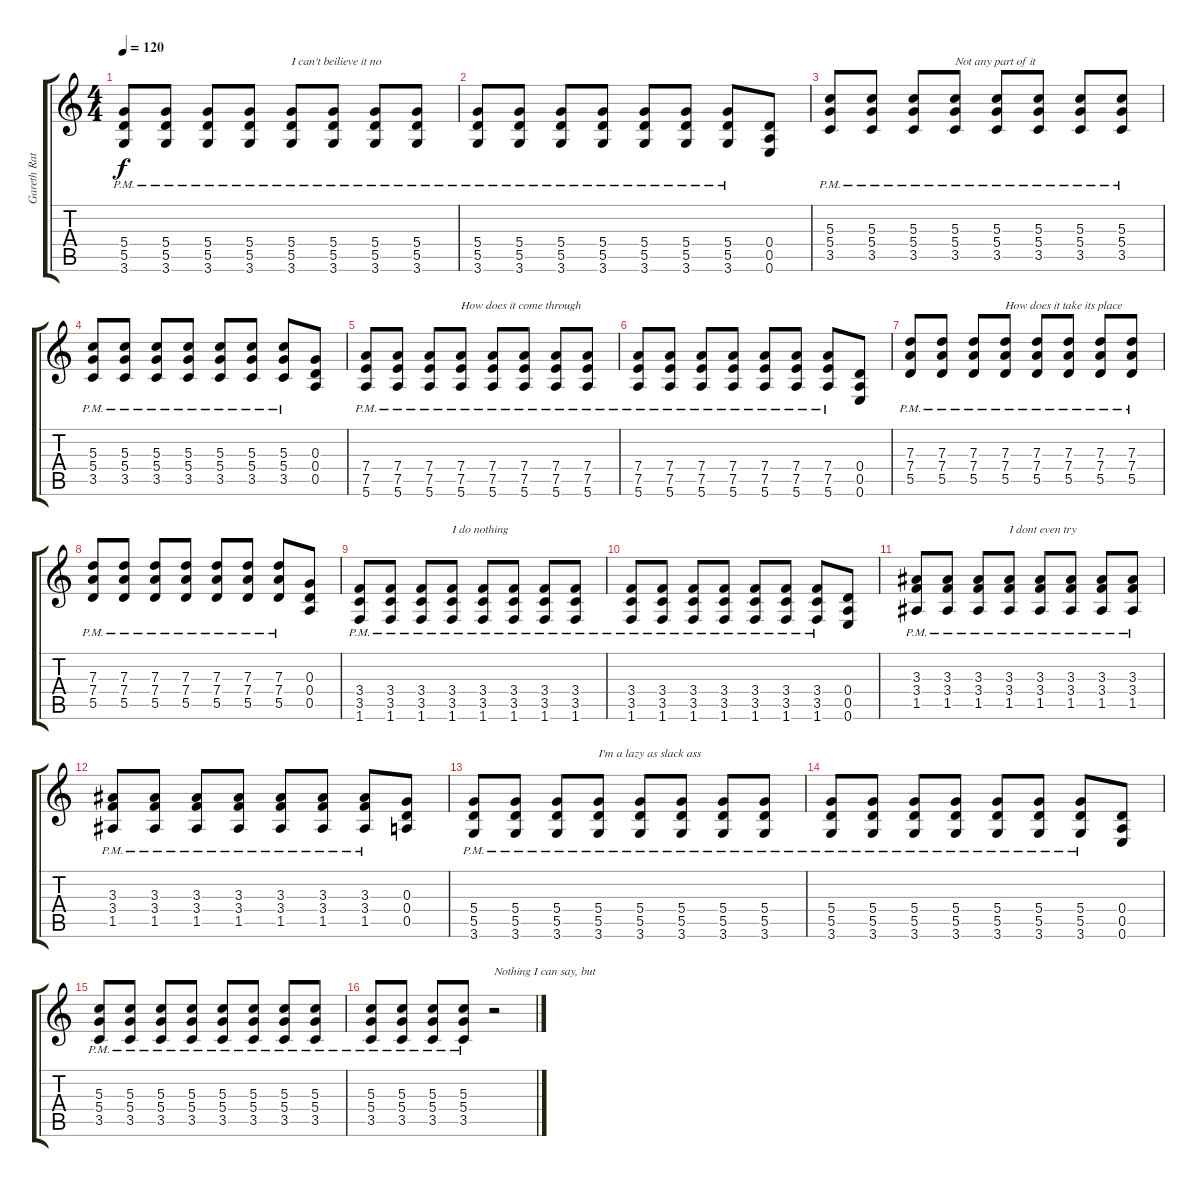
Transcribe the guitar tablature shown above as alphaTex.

\track ("Gareth Ratcliffe" "Gareth Rat") {instrument distortionguitar}
\staff {score tabs}
\tuning (E4 B3 G3 D3 A2 E2) {hide}
\ts (4 4)
\tempo 120
\clef g2
\ks c
(5.4{pm} 5.5{pm} 3.6{pm}).8{dy f} (5.4{pm} 5.5{pm} 3.6{pm}).8 (5.4{pm} 5.5{pm} 3.6{pm}).8 (5.4{pm} 5.5{pm} 3.6{pm}).8 (5.4{pm} 5.5{pm} 3.6{pm}).8{txt "I can't beilieve it no"} (5.4{pm} 5.5{pm} 3.6{pm}).8 (5.4{pm} 5.5{pm} 3.6{pm}).8 (5.4{pm} 5.5{pm} 3.6{pm}).8 |
(5.4{pm} 5.5{pm} 3.6{pm}).8 (5.4{pm} 5.5{pm} 3.6{pm}).8 (5.4{pm} 5.5{pm} 3.6{pm}).8 (5.4{pm} 5.5{pm} 3.6{pm}).8 (5.4{pm} 5.5{pm} 3.6{pm}).8 (5.4{pm} 5.5{pm} 3.6{pm}).8 (5.4{pm} 5.5{pm} 3.6{pm}).8 (0.4 0.5 0.6).8 |
(5.3{pm} 5.4{pm} 3.5{pm}).8 (5.3{pm} 5.4{pm} 3.5{pm}).8 (5.3{pm} 5.4{pm} 3.5{pm}).8 (5.3{pm} 5.4{pm} 3.5{pm}).8{txt "Not any part of it"} (5.3{pm} 5.4{pm} 3.5{pm}).8 (5.3{pm} 5.4{pm} 3.5{pm}).8 (5.3{pm} 5.4{pm} 3.5{pm}).8 (5.3{pm} 5.4{pm} 3.5{pm}).8 |
(5.3{pm} 5.4{pm} 3.5{pm}).8 (5.3{pm} 5.4{pm} 3.5{pm}).8 (5.3{pm} 5.4{pm} 3.5{pm}).8 (5.3{pm} 5.4{pm} 3.5{pm}).8 (5.3{pm} 5.4{pm} 3.5{pm}).8 (5.3{pm} 5.4{pm} 3.5{pm}).8 (5.3{pm} 5.4{pm} 3.5{pm}).8 (0.3 0.4 0.5).8 |
(7.4{pm} 7.5{pm} 5.6{pm}).8 (7.4{pm} 7.5{pm} 5.6{pm}).8 (7.4{pm} 7.5{pm} 5.6{pm}).8 (7.4{pm} 7.5{pm} 5.6{pm}).8{txt "How does it come through"} (7.4{pm} 7.5{pm} 5.6{pm}).8 (7.4{pm} 7.5{pm} 5.6{pm}).8 (7.4{pm} 7.5{pm} 5.6{pm}).8 (7.4{pm} 7.5{pm} 5.6{pm}).8 |
(7.4{pm} 7.5{pm} 5.6{pm}).8 (7.4{pm} 7.5{pm} 5.6{pm}).8 (7.4{pm} 7.5{pm} 5.6{pm}).8 (7.4{pm} 7.5{pm} 5.6{pm}).8 (7.4{pm} 7.5{pm} 5.6{pm}).8 (7.4{pm} 7.5{pm} 5.6{pm}).8 (7.4{pm} 7.5{pm} 5.6{pm}).8 (0.4 0.5 0.6).8 |
(7.3{pm} 7.4{pm} 5.5{pm}).8 (7.3{pm} 7.4{pm} 5.5{pm}).8 (7.3{pm} 7.4{pm} 5.5{pm}).8 (7.3{pm} 7.4{pm} 5.5{pm}).8{txt "How does it take its place"} (7.3{pm} 7.4{pm} 5.5{pm}).8 (7.3{pm} 7.4{pm} 5.5{pm}).8 (7.3{pm} 7.4{pm} 5.5{pm}).8 (7.3{pm} 7.4{pm} 5.5{pm}).8 |
(7.3{pm} 7.4{pm} 5.5{pm}).8 (7.3{pm} 7.4{pm} 5.5{pm}).8 (7.3{pm} 7.4{pm} 5.5{pm}).8 (7.3{pm} 7.4{pm} 5.5{pm}).8 (7.3{pm} 7.4{pm} 5.5{pm}).8 (7.3{pm} 7.4{pm} 5.5{pm}).8 (7.3{pm} 7.4{pm} 5.5{pm}).8 (0.3 0.4 0.5).8 |
(3.4{pm} 3.5{pm} 1.6{pm}).8 (3.4{pm} 3.5{pm} 1.6{pm}).8 (3.4{pm} 3.5{pm} 1.6{pm}).8 (3.4{pm} 3.5{pm} 1.6{pm}).8{txt "I do nothing"} (3.4{pm} 3.5{pm} 1.6{pm}).8 (3.4{pm} 3.5{pm} 1.6{pm}).8 (3.4{pm} 3.5{pm} 1.6{pm}).8 (3.4{pm} 3.5{pm} 1.6{pm}).8 |
(3.4{pm} 3.5{pm} 1.6{pm}).8 (3.4{pm} 3.5{pm} 1.6{pm}).8 (3.4{pm} 3.5{pm} 1.6{pm}).8 (3.4{pm} 3.5{pm} 1.6{pm}).8 (3.4{pm} 3.5{pm} 1.6{pm}).8 (3.4{pm} 3.5{pm} 1.6{pm}).8 (3.4{pm} 3.5{pm} 1.6{pm}).8 (0.4 0.5 0.6).8 |
(3.3{pm} 3.4{pm} 1.5{pm}).8 (3.3{pm} 3.4{pm} 1.5{pm}).8 (3.3{pm} 3.4{pm} 1.5{pm}).8 (3.3{pm} 3.4{pm} 1.5{pm}).8{txt "I dont even try"} (3.3{pm} 3.4{pm} 1.5{pm}).8 (3.3{pm} 3.4{pm} 1.5{pm}).8 (3.3{pm} 3.4{pm} 1.5{pm}).8 (3.3{pm} 3.4{pm} 1.5{pm}).8 |
(3.3{pm} 3.4{pm} 1.5{pm}).8 (3.3{pm} 3.4{pm} 1.5{pm}).8 (3.3{pm} 3.4{pm} 1.5{pm}).8 (3.3{pm} 3.4{pm} 1.5{pm}).8 (3.3{pm} 3.4{pm} 1.5{pm}).8 (3.3{pm} 3.4{pm} 1.5{pm}).8 (3.3{pm} 3.4{pm} 1.5{pm}).8 (0.3 0.4 0.5).8 |
(5.4{pm} 5.5{pm} 3.6{pm}).8 (5.4{pm} 5.5{pm} 3.6{pm}).8 (5.4{pm} 5.5{pm} 3.6{pm}).8 (5.4{pm} 5.5{pm} 3.6{pm}).8{txt "I'm a lazy as slack ass"} (5.4{pm} 5.5{pm} 3.6{pm}).8 (5.4{pm} 5.5{pm} 3.6{pm}).8 (5.4{pm} 5.5{pm} 3.6{pm}).8 (5.4{pm} 5.5{pm} 3.6{pm}).8 |
(5.4{pm} 5.5{pm} 3.6{pm}).8 (5.4{pm} 5.5{pm} 3.6{pm}).8 (5.4{pm} 5.5{pm} 3.6{pm}).8 (5.4{pm} 5.5{pm} 3.6{pm}).8 (5.4{pm} 5.5{pm} 3.6{pm}).8 (5.4{pm} 5.5{pm} 3.6{pm}).8 (5.4{pm} 5.5{pm} 3.6{pm}).8 (0.4 0.5 0.6).8 |
(5.3{pm} 5.4{pm} 3.5{pm}).8 (5.3{pm} 5.4{pm} 3.5{pm}).8 (5.3{pm} 5.4{pm} 3.5{pm}).8 (5.3{pm} 5.4{pm} 3.5{pm}).8 (5.3{pm} 5.4{pm} 3.5{pm}).8 (5.3{pm} 5.4{pm} 3.5{pm}).8 (5.3{pm} 5.4{pm} 3.5{pm}).8 (5.3{pm} 5.4{pm} 3.5{pm}).8 |
(5.3{pm} 5.4{pm} 3.5{pm}).8 (5.3{pm} 5.4{pm} 3.5{pm}).8 (5.3{pm} 5.4{pm} 3.5{pm}).8 (5.3{pm} 5.4{pm} 3.5{pm}).8 r.2{txt "Nothing I can say, but"}
